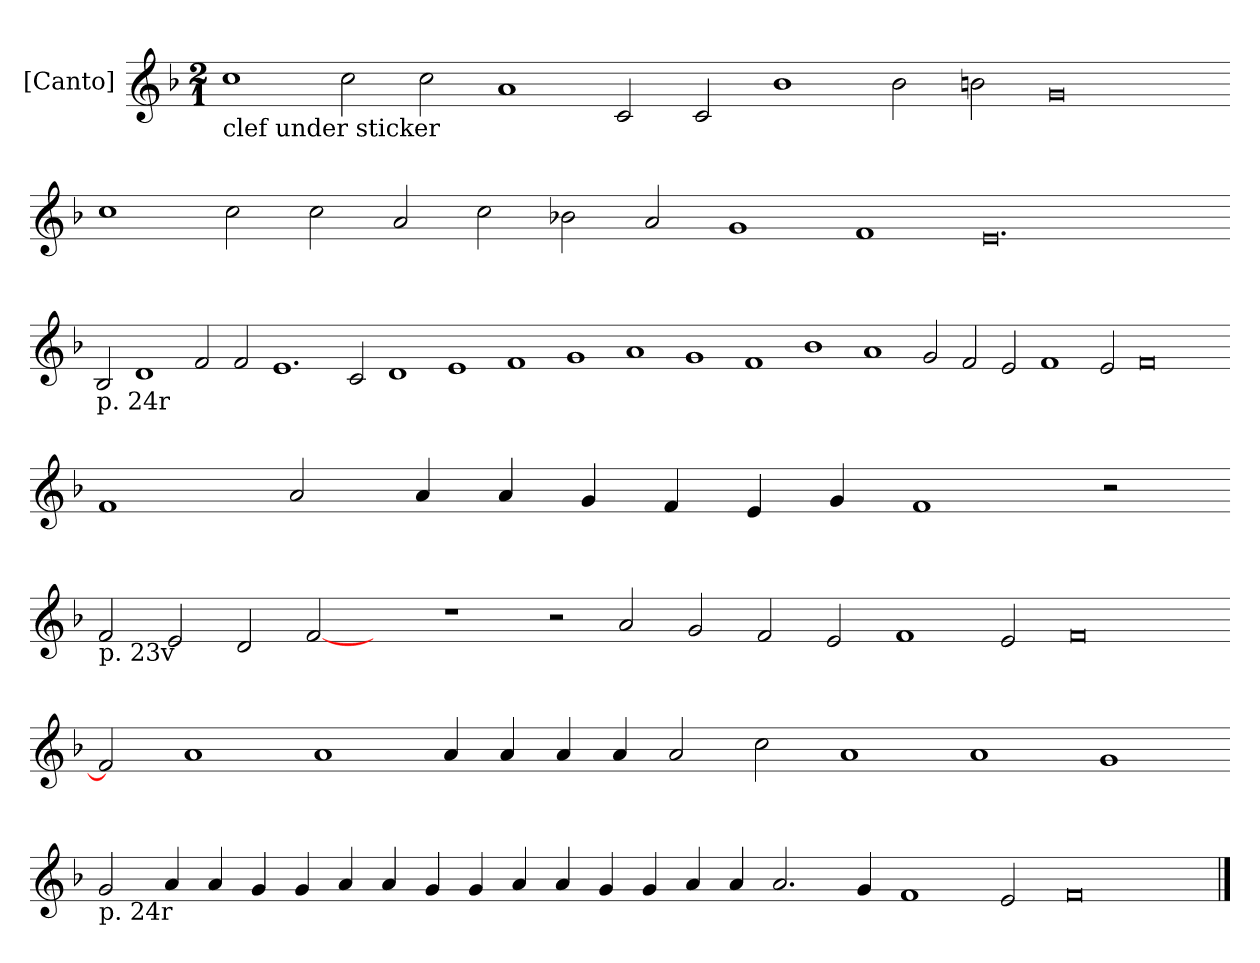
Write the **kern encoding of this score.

**kern
*part1
*staff1
*I"[Canto]
*clefG2
*k[b-]
*M2/1
=
!LO:TX:b:t=clef under sticker
1cc
2cc
2cc
1a
2c
2c
1b-
2b-
2bn
0g
=-
1cc
2cc
2cc
2a
2cc
2b-X
2a
1g
1f
0.e
=-
!LO:TX:b:t=p. 24r
2B-
1d
2f
2f
1.e
2c
1d
1e
1f
1g
1a
1g
1f
1b-
1a
2g
2f
2e
1f
2e
0f
=-
1f
2a
4a
4a
4g
4f
4e
4g
1f
2r
=-
!LO:TX:b:t=p. 23v
2f
2e
2d
[2f
2ryy
1r
2r
2a
2g
2f
2e
1f
2e
0f
=-
2f]
1a
1a
4a
4a
4a
4a
2a
2cc
1a
1a
1g
=-
!LO:TX:b:t=p. 24r
2g
4a
4a
4g
4g
4a
4a
4g
4g
4a
4a
4g
4g
4a
4a
2.a
4g
1f
2e
0f
==
*-
